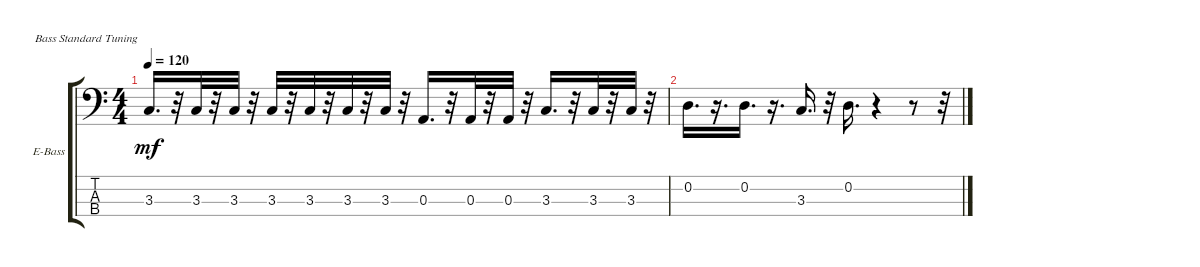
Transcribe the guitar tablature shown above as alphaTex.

\bracketExtendMode groupsimilarinstruments
\firstSystemTrackNameOrientation horizontal
\otherSystemsTrackNameOrientation horizontal
\track ("" "E-Bass") {instrument electricbassfinger}
\staff {score tabs}
\tuning (G2 D2 A1 E1)
\ts (4 4)
\tempo 120
\clef f4
\ks c
3.3.16{d dy mf} r.32 3.3.32 r.32 3.3.32 r.32 3.3.32 r.32 3.3.32 r.32 3.3.32 r.32 3.3.32 r.32 0.3.16{d} r.32 0.3.32 r.32 0.3.32 r.32 3.3.16{d} r.32 3.3.32 r.32 3.3.32 r.32 |
0.2.16{d} r.16{d} 0.2.16{d} r.16{d} 3.3.16{d} r.32 0.2.16{d} r.4 r.8 r.32
